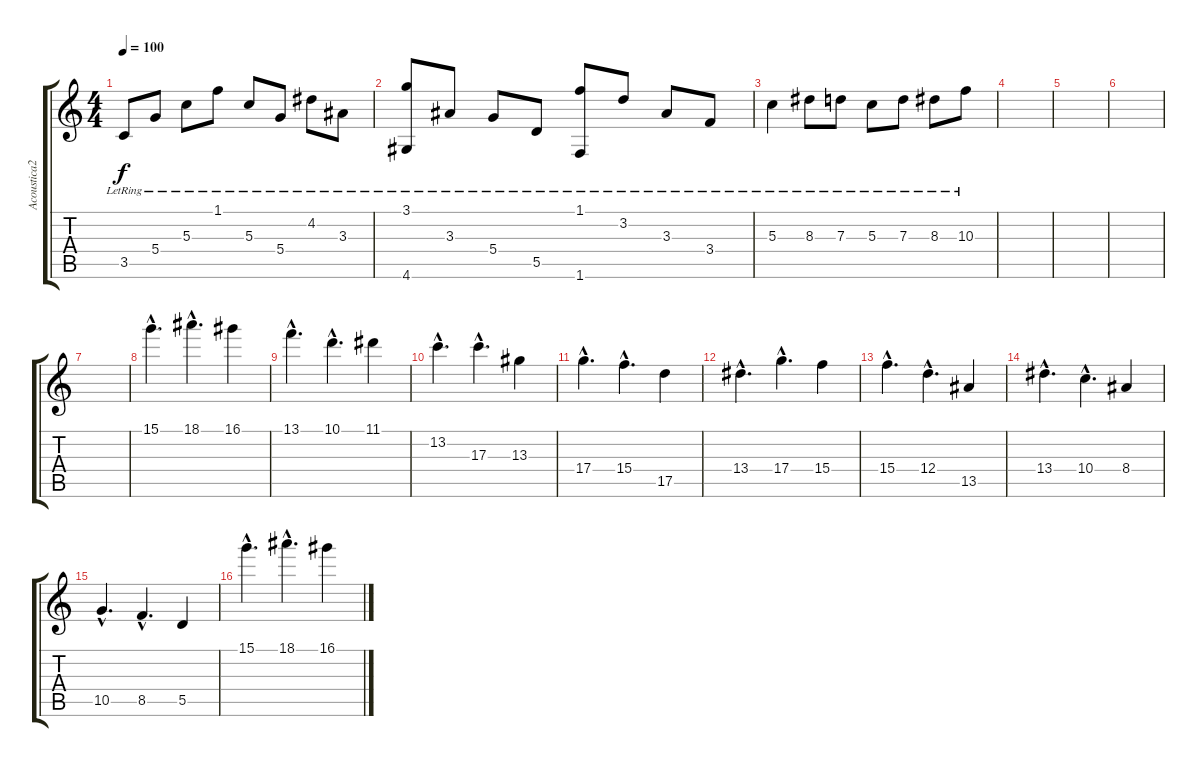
\track ("Acoustica2" "Acoustica2") {instrument acousticguitarnylon}
\staff {score tabs}
\tuning (E4 B3 G3 D3 A2 E2) {hide}
\ts (4 4)
\tempo 100
\clef g2
\ks c
3.5{lr}.8{dy f} 5.4{lr}.8 5.3{lr}.8 1.1{lr}.8 5.3{lr}.8 5.4{lr}.8 4.2{lr}.8 3.3{lr}.8 |
(3.1{lr} 4.6{lr}).8 3.3{lr}.8 5.4{lr}.8 5.5{lr}.8 (1.1{lr} 1.6{lr}).8 3.2{lr}.8 3.3{lr}.8 3.4{lr}.8 |
5.3{lr}.4 8.3{lr}.8 7.3{lr}.8 5.3{lr}.8 7.3{lr}.8 8.3{lr}.8 10.3{lr}.8 |
|
|
|
|
15.1{hac}.4{d instrument overdrivenguitar} 18.1{hac}.4{d} 16.1.4 |
13.1{hac}.4{d} 10.1{hac}.4{d} 11.1.4 |
13.2{hac}.4{d} 17.3{hac}.4{d} 13.3.4 |
17.4{hac}.4{d} 15.4{hac}.4{d} 17.5.4 |
13.4{hac}.4{d} 17.4{hac}.4{d} 15.4.4 |
15.4{hac}.4{d} 12.4{hac}.4{d} 13.5.4 |
13.4{hac}.4{d} 10.4{hac}.4{d} 8.4.4 |
10.5{hac}.4{d} 8.5{hac}.4{d} 5.5.4 |
15.1{hac}.4{d instrument overdrivenguitar} 18.1{hac}.4{d} 16.1.4
